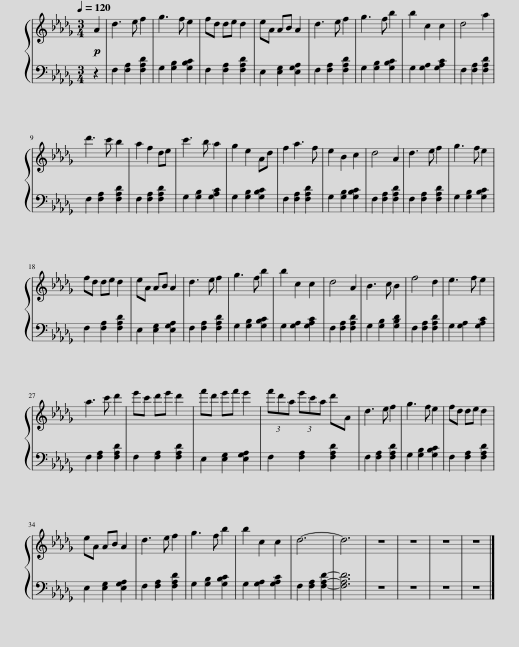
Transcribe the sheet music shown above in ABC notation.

X:1
%%score { 1 | 2 }
L:1/8
Q:1/4=120
M:3/4
I:linebreak $
K:Db
V:1 treble
V:2 bass
V:1
!p! A2 | d3 e f2 | g3 f e2 | fd de d2 | eA AB A2 | %5
 d3 e f2 | g3 f b2 | b2 c2 c2 | d4 a2 |$ d'3 c' b2 | %10
 a2 f2 de | c'3 b a2 | g2 e2 Ad | f2 a3 f | e2 B2 c2 | %15
 d4 A2 | d3 e f2 | g3 f e2 |$ fd de d2 | eA AB A2 | %20
 d3 e f2 | g3 f b2 | b2 c2 c2 | d4 A2 | B3 c B2 | %25
 f4 d2 | e3 f e2 |$ a3 c' d'2 | e'c' d'e' d'2 | f'd' e'f' e'2 | %30
 (3f'd'a (3e'c'a d'A | d3 e f2 | g3 f e2 | fd de d2 |$ eA AB A2 | %35
 d3 e f2 | g3 f b2 | b2 c2 c2 | d6- | d6 | %40
 z6 | z6 | z6 | z6 |] %44
V:2
 z2 | F,2 [F,A,]2 [F,A,D]2 | G,2 [G,B,]2 [G,B,C]2 | F,2 [F,A,]2 [F,A,D]2 | E,2 [E,G,]2 [E,G,A,]2 | %5
 F,2 [F,A,]2 [F,A,D]2 | G,2 [G,B,]2 [G,B,C]2 | G,2 [G,A,]2 [G,A,C]2 | F,2 [F,A,]2 [F,A,D]2 |$ F,2 [F,A,]2 [F,A,D]2 | %10
 F,2 [F,A,]2 [F,A,D]2 | G,2 [G,B,]2 [G,A,C]2 | G,2 [G,B,]2 [G,B,C]2 | F,2 [F,A,]2 [F,A,D]2 | G,2 [G,B,]2 [G,B,C]2 | %15
 F,2 [F,A,]2 [F,A,D]2 | F,2 [F,A,]2 [F,A,D]2 | G,2 [G,B,]2 [G,B,C]2 |$ F,2 [F,A,]2 [F,A,D]2 | E,2 [E,G,]2 [E,G,A,]2 | %20
 F,2 [F,A,]2 [F,A,D]2 | G,2 [G,B,]2 [G,B,C]2 | G,2 [G,A,]2 [G,A,C]2 | F,2 [F,A,]2 [F,A,D]2 | G,2 [G,B,]2 [G,B,D]2 | %25
 F,2 [F,A,]2 [F,A,D]2 | G,2 [G,A,]2 [G,A,C]2 |$ F,2 [F,A,]2 [F,A,D]2 | F,2 [F,A,]2 [F,A,D]2 | E,2 [E,G,]2 [E,G,A,]2 | %30
 F,2 [F,A,]2 [F,A,D]2 | F,2 [F,A,]2 [F,A,D]2 | G,2 [G,B,]2 [G,B,C]2 | F,2 [F,A,]2 [F,A,D]2 |$ E,2 [E,G,]2 [E,G,A,]2 | %35
 F,2 [F,A,]2 [F,A,D]2 | G,2 [G,B,]2 [G,B,C]2 | G,2 [G,A,]2 [G,A,C]2 | F,2 [F,A,]2 [F,A,D]2- | [F,A,D]6 | %40
 z6 | z6 | z6 | z6 |] %44
